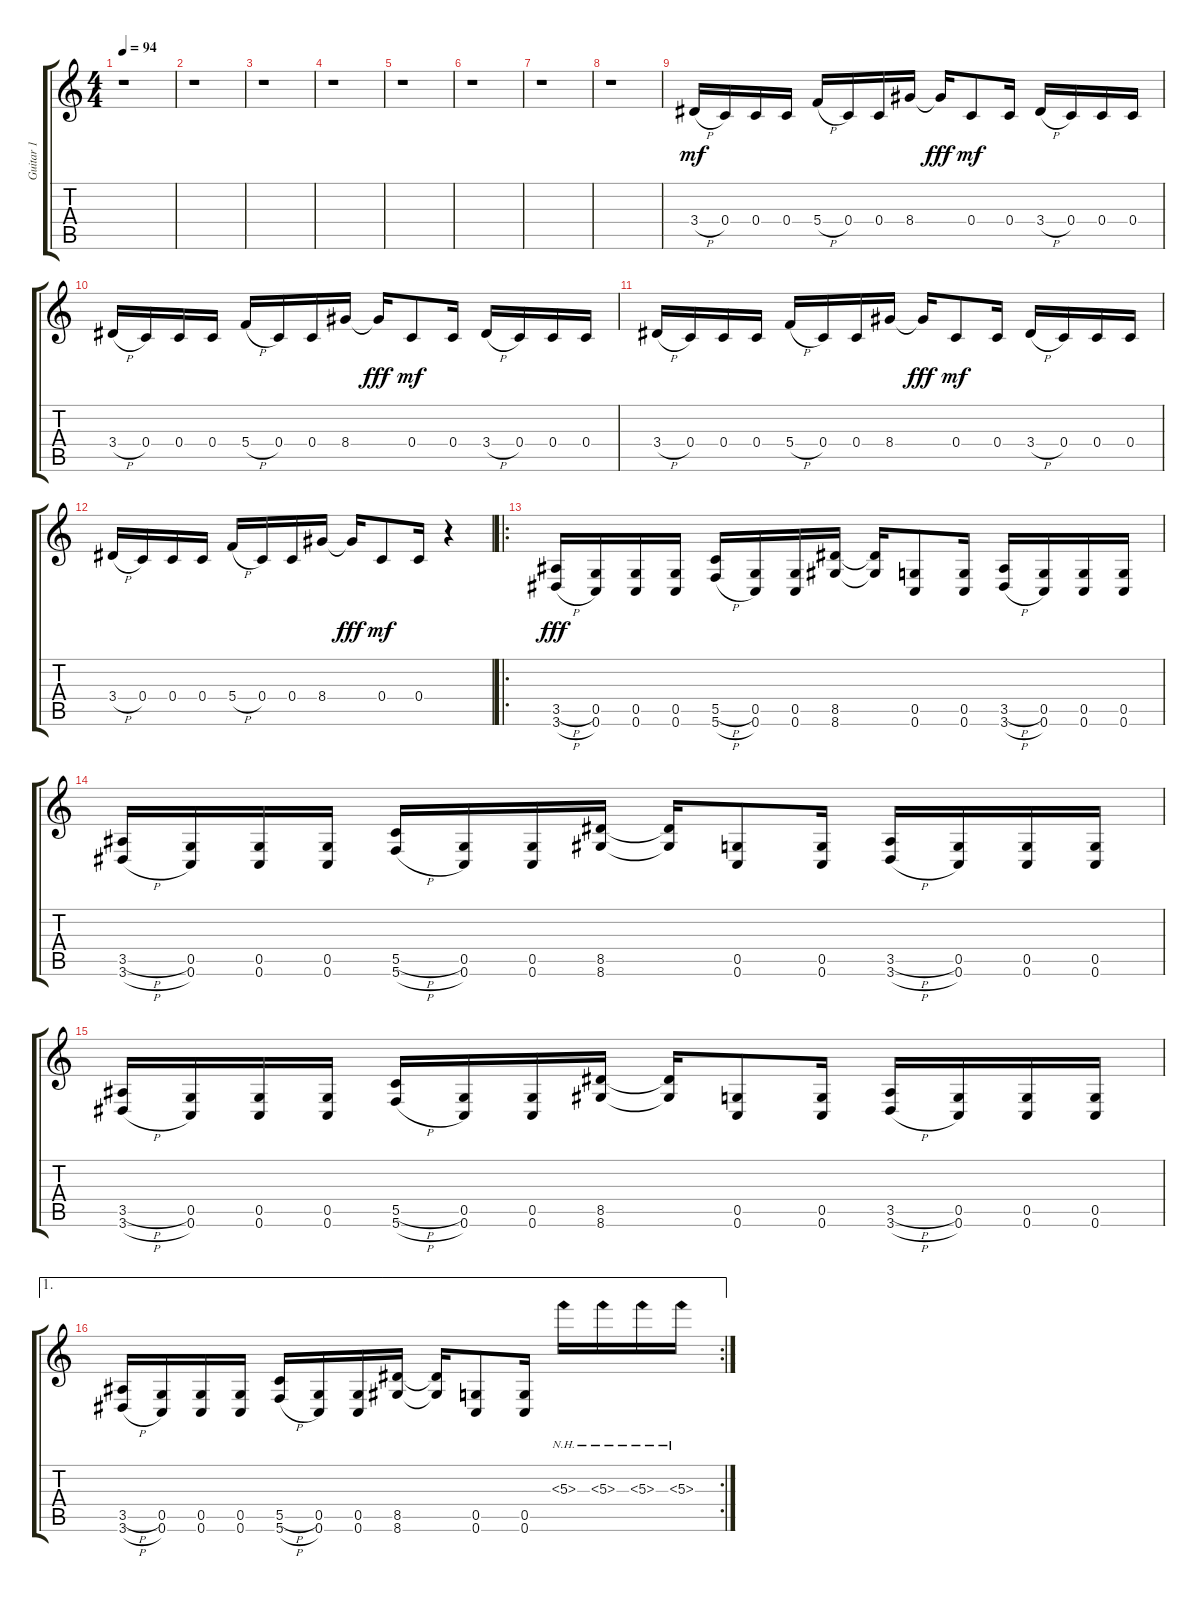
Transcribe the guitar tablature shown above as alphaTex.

\track ("Guitar 1" "Guitar 1") {instrument distortionguitar}
\staff {score tabs}
\tuning (D4 A3 F3 C3 G2 C2) {hide}
\ts (4 4)
\tempo 94
\clef g2
\ks c
r.1{dy mf instrument distortionguitar} |
r.1 |
r.1 |
r.1 |
r.1 |
r.1 |
r.1 |
r.1 |
3.4{h}.16 0.4.16 0.4.16 0.4.16 5.4{h}.16 0.4.16 0.4.16 8.4.16 8.4{t}.16{dy fff} 0.4.8{dy mf} 0.4.16 3.4{h}.16 0.4.16 0.4.16 0.4.16 |
3.4{h}.16 0.4.16 0.4.16 0.4.16 5.4{h}.16 0.4.16 0.4.16 8.4.16 8.4{t}.16{dy fff} 0.4.8{dy mf} 0.4.16 3.4{h}.16 0.4.16 0.4.16 0.4.16 |
3.4{h}.16 0.4.16 0.4.16 0.4.16 5.4{h}.16 0.4.16 0.4.16 8.4.16 8.4{t}.16{dy fff} 0.4.8{dy mf} 0.4.16 3.4{h}.16 0.4.16 0.4.16 0.4.16 |
3.4{h}.16 0.4.16 0.4.16 0.4.16 5.4{h}.16 0.4.16 0.4.16 8.4.16 8.4{t}.16{dy fff} 0.4.8{dy mf} 0.4.16 r.4 |
\ro
(3.5{h} 3.6{h}).16{dy fff} (0.5 0.6).16 (0.5 0.6).16 (0.5 0.6).16 (5.5{h} 5.6{h}).16 (0.5 0.6).16 (0.5 0.6).16 (8.5 8.6).16 (8.5{t} 8.6{t}).16 (0.5 0.6).8 (0.5 0.6).16 (3.5{h} 3.6{h}).16 (0.5 0.6).16 (0.5 0.6).16 (0.5 0.6).16 |
(3.5{h} 3.6{h}).16 (0.5 0.6).16 (0.5 0.6).16 (0.5 0.6).16 (5.5{h} 5.6{h}).16 (0.5 0.6).16 (0.5 0.6).16 (8.5 8.6).16 (8.5{t} 8.6{t}).16 (0.5 0.6).8 (0.5 0.6).16 (3.5{h} 3.6{h}).16 (0.5 0.6).16 (0.5 0.6).16 (0.5 0.6).16 |
(3.5{h} 3.6{h}).16 (0.5 0.6).16 (0.5 0.6).16 (0.5 0.6).16 (5.5{h} 5.6{h}).16 (0.5 0.6).16 (0.5 0.6).16 (8.5 8.6).16 (8.5{t} 8.6{t}).16 (0.5 0.6).8 (0.5 0.6).16 (3.5{h} 3.6{h}).16 (0.5 0.6).16 (0.5 0.6).16 (0.5 0.6).16 |
\ae 1
\rc 2
(3.5{h} 3.6{h}).16 (0.5 0.6).16 (0.5 0.6).16 (0.5 0.6).16 (5.5{h} 5.6{h}).16 (0.5 0.6).16 (0.5 0.6).16 (8.5 8.6).16 (8.5{t} 8.6{t}).16 (0.5 0.6).8 (0.5 0.6).16 5.3{nh}.16 5.3{nh}.16 5.3{nh}.16 5.3{nh}.16
